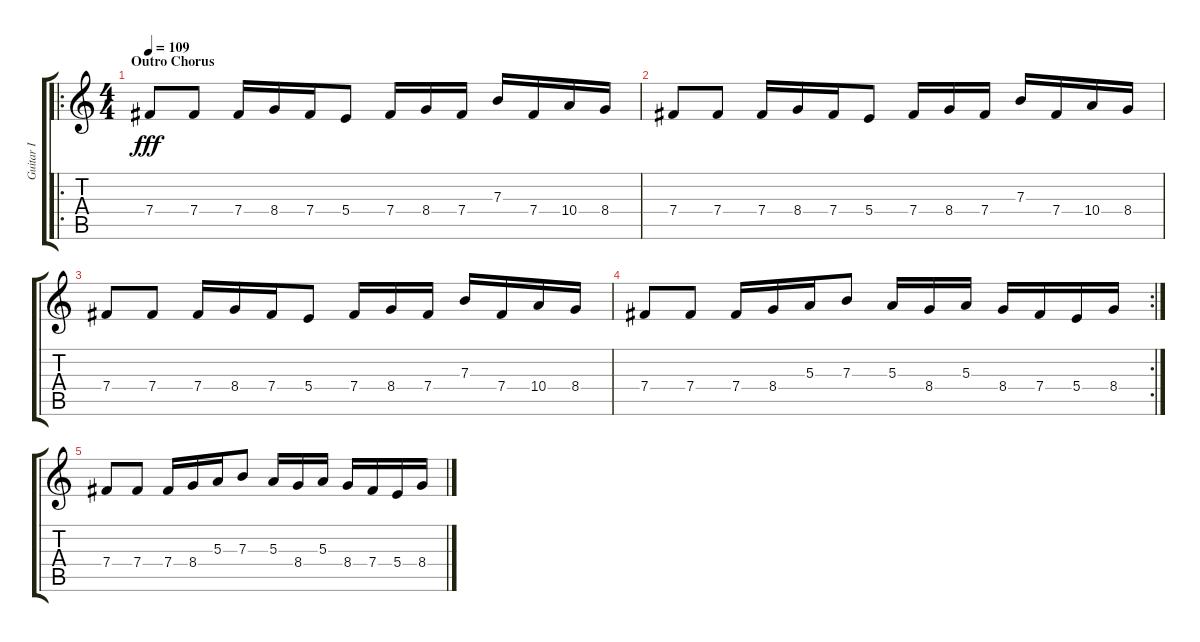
\track ("Guitar I" "Guitar I") {instrument overdrivenguitar}
\staff {score tabs}
\tuning (Db4 Ab3 E3 B2 Gb2 Db2) {hide}
\ro
\ts (4 4)
\section ("" "Outro Chorus")
\tempo 109
\clef g2
\ks c
7.4.8{dy fff} 7.4.8 7.4.16 8.4.16 7.4.16 5.4.8 7.4.16 8.4.16 7.4.16 7.3.16 7.4.16 10.4.16 8.4.16 |
7.4.8 7.4.8 7.4.16 8.4.16 7.4.16 5.4.8 7.4.16 8.4.16 7.4.16 7.3.16 7.4.16 10.4.16 8.4.16 |
7.4.8 7.4.8 7.4.16 8.4.16 7.4.16 5.4.8 7.4.16 8.4.16 7.4.16 7.3.16 7.4.16 10.4.16 8.4.16 |
\rc 2
7.4.8 7.4.8 7.4.16 8.4.16 5.3.16 7.3.8 5.3.16 8.4.16 5.3.16 8.4.16 7.4.16 5.4.16 8.4.16 |
7.4.8 7.4.8 7.4.16 8.4.16 5.3.16 7.3.8 5.3.16 8.4.16 5.3.16 8.4.16 7.4.16 5.4.16 8.4.16
